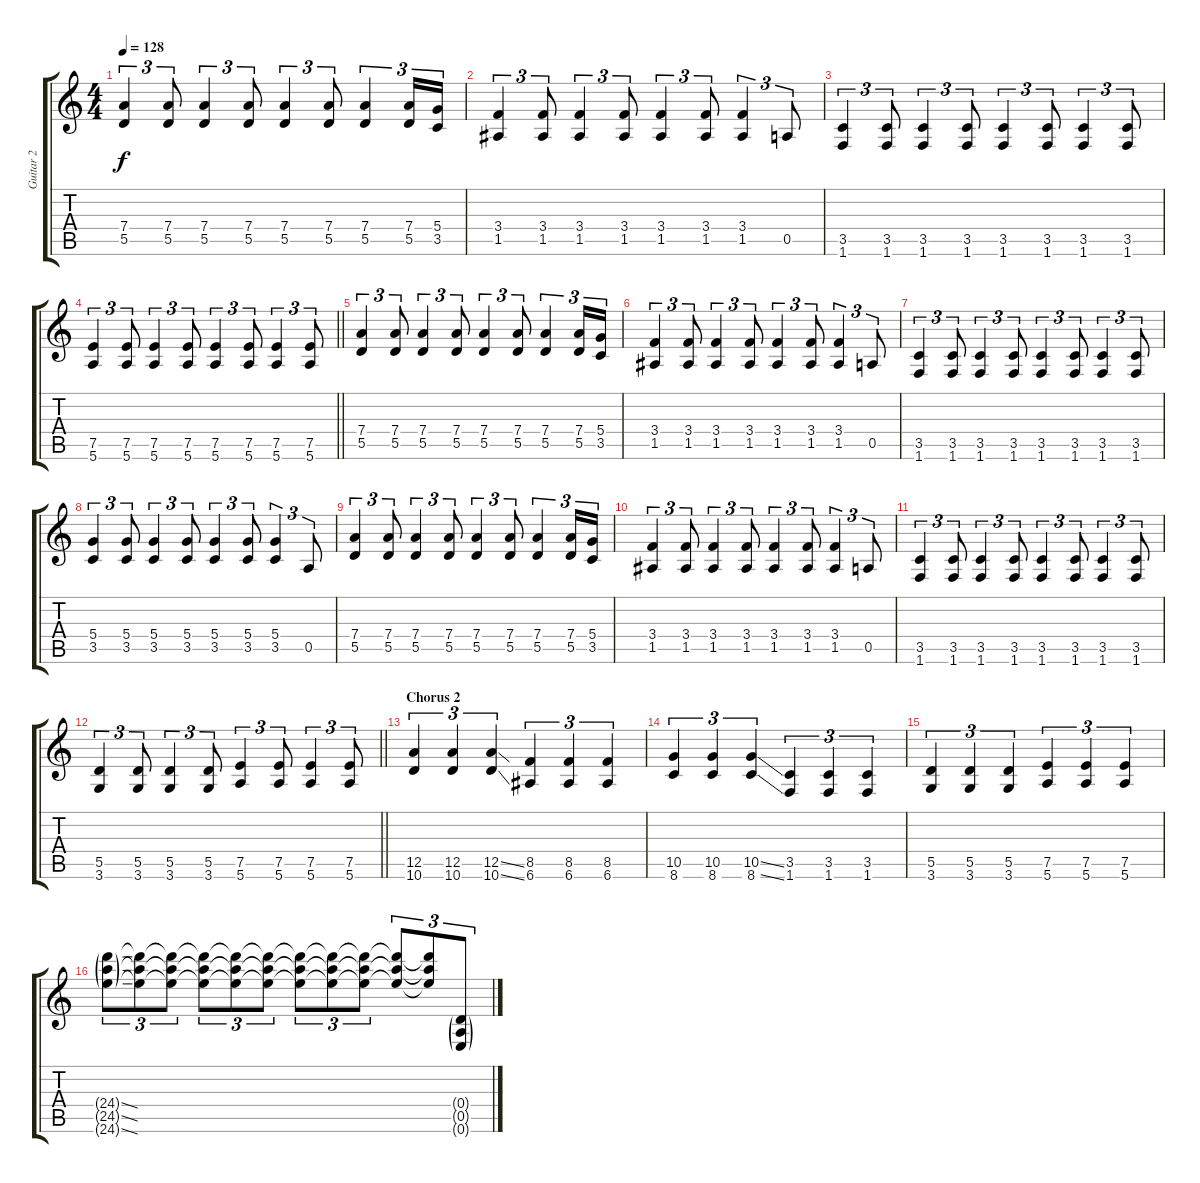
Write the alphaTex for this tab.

\track ("Guitar 2" "Guitar 2") {instrument distortionguitar}
\staff {score tabs}
\tuning (E4 B3 G3 D3 A2 E2) {hide}
\ts (4 4)
\tempo 128
\clef g2
\ks c
(7.4 5.5).4{tu (3 2) dy f} (7.4 5.5).8{tu (3 2)} (7.4 5.5).4{tu (3 2)} (7.4 5.5).8{tu (3 2)} (7.4 5.5).4{tu (3 2)} (7.4 5.5).8{tu (3 2)} (7.4 5.5).4{tu (3 2)} (7.4 5.5).16{tu (3 2)} (5.4 3.5).16{tu (3 2)} |
(3.4 1.5).4{tu (3 2)} (3.4 1.5).8{tu (3 2)} (3.4 1.5).4{tu (3 2)} (3.4 1.5).8{tu (3 2)} (3.4 1.5).4{tu (3 2)} (3.4 1.5).8{tu (3 2)} (3.4 1.5).4{tu (3 2)} 0.5.8{tu (3 2)} |
(3.5 1.6).4{tu (3 2)} (3.5 1.6).8{tu (3 2)} (3.5 1.6).4{tu (3 2)} (3.5 1.6).8{tu (3 2)} (3.5 1.6).4{tu (3 2)} (3.5 1.6).8{tu (3 2)} (3.5 1.6).4{tu (3 2)} (3.5 1.6).8{tu (3 2)} |
\barLineRight lightlight
(7.5 5.6).4{tu (3 2)} (7.5 5.6).8{tu (3 2)} (7.5 5.6).4{tu (3 2)} (7.5 5.6).8{tu (3 2)} (7.5 5.6).4{tu (3 2)} (7.5 5.6).8{tu (3 2)} (7.5 5.6).4{tu (3 2)} (7.5 5.6).8{tu (3 2)} |
(7.4 5.5).4{tu (3 2)} (7.4 5.5).8{tu (3 2)} (7.4 5.5).4{tu (3 2)} (7.4 5.5).8{tu (3 2)} (7.4 5.5).4{tu (3 2)} (7.4 5.5).8{tu (3 2)} (7.4 5.5).4{tu (3 2)} (7.4 5.5).16{tu (3 2)} (5.4 3.5).16{tu (3 2)} |
(3.4 1.5).4{tu (3 2)} (3.4 1.5).8{tu (3 2)} (3.4 1.5).4{tu (3 2)} (3.4 1.5).8{tu (3 2)} (3.4 1.5).4{tu (3 2)} (3.4 1.5).8{tu (3 2)} (3.4 1.5).4{tu (3 2)} 0.5.8{tu (3 2)} |
(3.5 1.6).4{tu (3 2)} (3.5 1.6).8{tu (3 2)} (3.5 1.6).4{tu (3 2)} (3.5 1.6).8{tu (3 2)} (3.5 1.6).4{tu (3 2)} (3.5 1.6).8{tu (3 2)} (3.5 1.6).4{tu (3 2)} (3.5 1.6).8{tu (3 2)} |
(5.4 3.5).4{tu (3 2)} (5.4 3.5).8{tu (3 2)} (5.4 3.5).4{tu (3 2)} (5.4 3.5).8{tu (3 2)} (5.4 3.5).4{tu (3 2)} (5.4 3.5).8{tu (3 2)} (5.4 3.5).4{tu (3 2)} 0.5.8{tu (3 2)} |
(7.4 5.5).4{tu (3 2)} (7.4 5.5).8{tu (3 2)} (7.4 5.5).4{tu (3 2)} (7.4 5.5).8{tu (3 2)} (7.4 5.5).4{tu (3 2)} (7.4 5.5).8{tu (3 2)} (7.4 5.5).4{tu (3 2)} (7.4 5.5).16{tu (3 2)} (5.4 3.5).16{tu (3 2)} |
(3.4 1.5).4{tu (3 2)} (3.4 1.5).8{tu (3 2)} (3.4 1.5).4{tu (3 2)} (3.4 1.5).8{tu (3 2)} (3.4 1.5).4{tu (3 2)} (3.4 1.5).8{tu (3 2)} (3.4 1.5).4{tu (3 2)} 0.5.8{tu (3 2)} |
(3.5 1.6).4{tu (3 2)} (3.5 1.6).8{tu (3 2)} (3.5 1.6).4{tu (3 2)} (3.5 1.6).8{tu (3 2)} (3.5 1.6).4{tu (3 2)} (3.5 1.6).8{tu (3 2)} (3.5 1.6).4{tu (3 2)} (3.5 1.6).8{tu (3 2)} |
\barLineRight lightlight
(5.5 3.6).4{tu (3 2)} (5.5 3.6).8{tu (3 2)} (5.5 3.6).4{tu (3 2)} (5.5 3.6).8{tu (3 2)} (7.5 5.6).4{tu (3 2)} (7.5 5.6).8{tu (3 2)} (7.5 5.6).4{tu (3 2)} (7.5 5.6).8{tu (3 2)} |
\section ("" "Chorus 2")
(12.5 10.6).4{tu (3 2)} (12.5 10.6).4{tu (3 2)} (12.5{ss} 10.6{ss}).4{tu (3 2)} (8.5 6.6).4{tu (3 2)} (8.5 6.6).4{tu (3 2)} (8.5 6.6).4{tu (3 2)} |
(10.5 8.6).4{tu (3 2)} (10.5 8.6).4{tu (3 2)} (10.5{ss} 8.6{ss}).4{tu (3 2)} (3.5 1.6).4{tu (3 2)} (3.5 1.6).4{tu (3 2)} (3.5 1.6).4{tu (3 2)} |
(5.5 3.6).4{tu (3 2)} (5.5 3.6).4{tu (3 2)} (5.5 3.6).4{tu (3 2)} (7.5 5.6).4{tu (3 2)} (7.5 5.6).4{tu (3 2)} (7.5 5.6).4{tu (3 2)} |
(24.4{ss g} 24.5{ss g} 24.6{ss g}).8{tu (3 2)} (24.4{t} 24.5{t} 24.6{t}).8{tu (3 2)} (24.4{t} 24.5{t} 24.6{t}).8{tu (3 2)} (24.4{t} 24.5{t} 24.6{t}).8{tu (3 2)} (24.4{t} 24.5{t} 24.6{t}).8{tu (3 2)} (24.4{t} 24.5{t} 24.6{t}).8{tu (3 2)} (24.4{t} 24.5{t} 24.6{t}).8{tu (3 2)} (24.4{t} 24.5{t} 24.6{t}).8{tu (3 2)} (24.4{t} 24.5{t} 24.6{t}).8{tu (3 2)} (24.4{t} 24.5{t} 24.6{t}).8{tu (3 2)} (24.4{t} 24.5{t} 24.6{t}).8{tu (3 2)} (0.4{g} 0.5{g} 0.6{g}).8{tu (3 2)}
